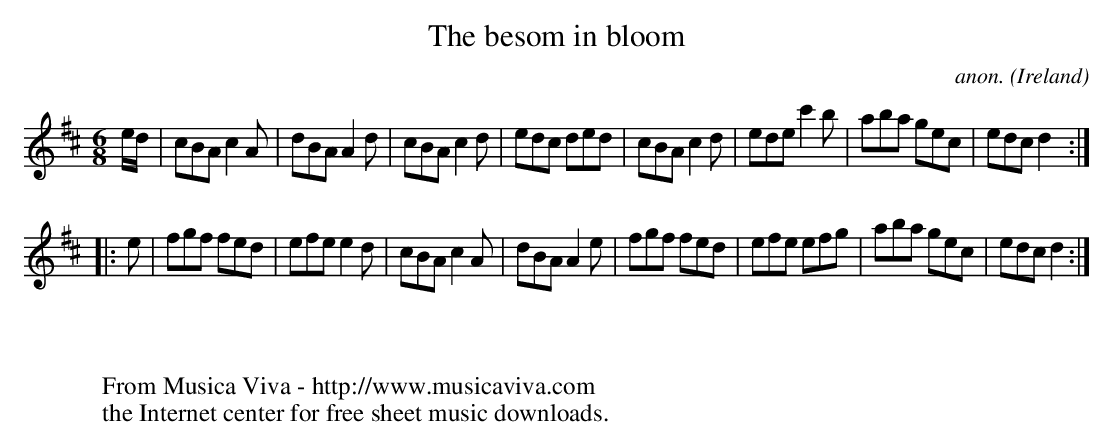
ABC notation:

X:1
T:The besom in bloom
C:anon.
O:Ireland
M:6/8
L:1/8
K:D
e/d/|cBA c2A|dBA A2d|cBA c2d|edc ded|cBA c2d|ede c'2b|aba gec|edc d2:|
|:e|fgf fed|efe e2d|cBA c2A|dBA A2e|fgf fed|efe efg|aba gec|edc d2:|
W:
W:
W: From Musica Viva - http://www.musicaviva.com
W: the Internet center for free sheet music downloads.
